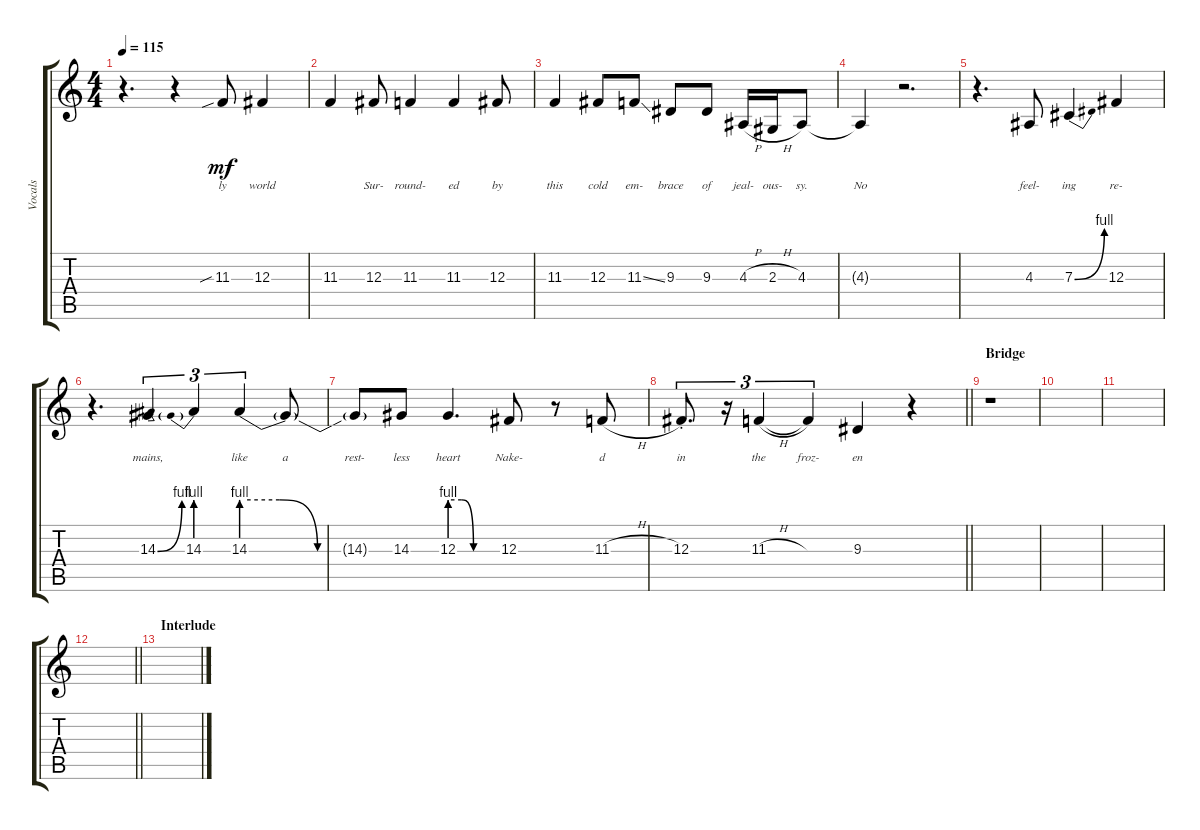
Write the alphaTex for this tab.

\track ("Vocals" "Vocals") {instrument trumpet}
\staff {score tabs}
\tuning (Eb4 Bb3 Gb3 Db3 Ab2 Eb2) {hide}
\ts (4 4)
\tempo 115
\clef g2
\ks c
r.4{d dy mf} r.4 11.3{sib}.8{lyrics (0 "ly") lyrics (1 "") lyrics (2 "") lyrics (3 "") lyrics (4 "")} 12.3.4{lyrics (0 "world") lyrics (1 "") lyrics (2 "") lyrics (3 "") lyrics (4 "")} |
11.3.4{lyrics (0 "") lyrics (1 "") lyrics (2 "") lyrics (3 "") lyrics (4 "")} 12.3.8{lyrics (0 "Sur-") lyrics (1 "") lyrics (2 "") lyrics (3 "") lyrics (4 "")} 11.3.4{lyrics (0 "round-") lyrics (1 "") lyrics (2 "") lyrics (3 "") lyrics (4 "")} 11.3.4{lyrics (0 "ed") lyrics (1 "") lyrics (2 "") lyrics (3 "") lyrics (4 "")} 12.3.8{lyrics (0 "by") lyrics (1 "") lyrics (2 "") lyrics (3 "") lyrics (4 "")} |
11.3.4{lyrics (0 "this") lyrics (1 "") lyrics (2 "") lyrics (3 "") lyrics (4 "")} 12.3.8{lyrics (0 "cold") lyrics (1 "") lyrics (2 "") lyrics (3 "") lyrics (4 "")} 11.3{ss}.8{lyrics (0 "em-") lyrics (1 "") lyrics (2 "") lyrics (3 "") lyrics (4 "")} 9.3.8{lyrics (0 "brace") lyrics (1 "") lyrics (2 "") lyrics (3 "") lyrics (4 "")} 9.3.8{lyrics (0 "of") lyrics (1 "") lyrics (2 "") lyrics (3 "") lyrics (4 "")} 4.3{h}.16{lyrics (0 "jeal-") lyrics (1 "") lyrics (2 "") lyrics (3 "") lyrics (4 "")} 2.3{h}.16{lyrics (0 "ous-") lyrics (1 "") lyrics (2 "") lyrics (3 "") lyrics (4 "")} 4.3.8{lyrics (0 "sy.") lyrics (1 "") lyrics (2 "") lyrics (3 "") lyrics (4 "")} |
4.3{t}.4{lyrics (0 "No") lyrics (1 "") lyrics (2 "") lyrics (3 "") lyrics (4 "")} r.2{d} |
r.4{d} 4.3.8{lyrics (0 "feel-") lyrics (1 "") lyrics (2 "") lyrics (3 "") lyrics (4 "")} 7.3{be (bend 0 0 60 4)}.4{lyrics (0 "ing") lyrics (1 "") lyrics (2 "") lyrics (3 "") lyrics (4 "")} 12.3.4{lyrics (0 "re-") lyrics (1 "") lyrics (2 "") lyrics (3 "") lyrics (4 "")} |
r.4{d} 14.3{be (bend 0 0 60 4)}.4{tu (3 2) lyrics (0 "mains,") lyrics (1 "") lyrics (2 "") lyrics (3 "") lyrics (4 "")} 14.3{be (prebend 0 4 60 4)}.4{tu (3 2) lyrics (0 "") lyrics (1 "") lyrics (2 "") lyrics (3 "") lyrics (4 "")} 14.3{be (custom 0 4 15 4 30 0 60 0)}.4{tu (3 2) lyrics (0 "like") lyrics (1 "") lyrics (2 "") lyrics (3 "") lyrics (4 "")} 14.3{t}.8{lyrics (0 "a") lyrics (1 "") lyrics (2 "") lyrics (3 "") lyrics (4 "")} |
14.3{t}.8{lyrics (0 "rest-") lyrics (1 "") lyrics (2 "") lyrics (3 "") lyrics (4 "")} 14.3.8{lyrics (0 "less") lyrics (1 "") lyrics (2 "") lyrics (3 "") lyrics (4 "")} 12.3{be (custom 0 4 15 4 30 0 60 0)}.4{d lyrics (0 "heart") lyrics (1 "") lyrics (2 "") lyrics (3 "") lyrics (4 "")} 12.3.8{lyrics (0 "Nake-") lyrics (1 "") lyrics (2 "") lyrics (3 "") lyrics (4 "")} r.8 11.3{h}.8{lyrics (0 "d") lyrics (1 "") lyrics (2 "") lyrics (3 "") lyrics (4 "")} |
\barLineRight lightlight
12.3{st}.8{d tu (3 2) lyrics (0 "in") lyrics (1 "") lyrics (2 "") lyrics (3 "") lyrics (4 "")} r.16{tu (3 2)} 11.3{h}.4{tu (3 2) lyrics (0 "the") lyrics (1 "") lyrics (2 "") lyrics (3 "") lyrics (4 "")} 11.3{t}.4{tu (3 2) lyrics (0 "froz-") lyrics (1 "") lyrics (2 "") lyrics (3 "") lyrics (4 "")} 9.3.4{lyrics (0 "en") lyrics (1 "") lyrics (2 "") lyrics (3 "") lyrics (4 "")} r.4 |
\section ("" "Bridge")
r.1 |
|
|
\barLineRight lightlight
|
\section ("" "Interlude")
